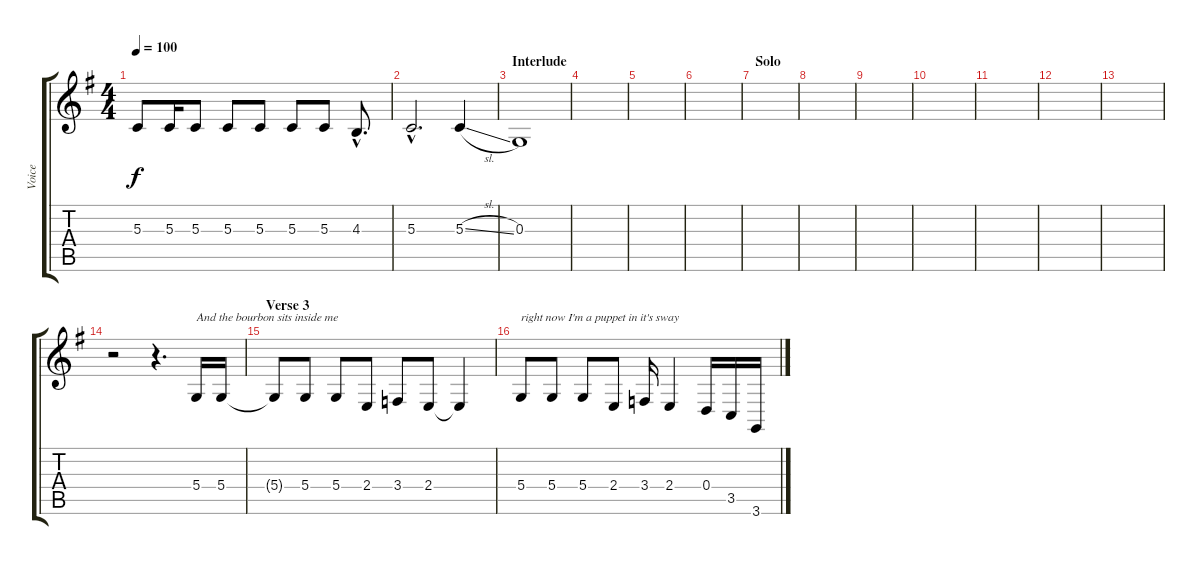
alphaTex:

\track ("Voice" "Voice") {instrument mutedtrumpet}
\staff {score tabs}
\tuning (E4 B3 G3 D3 A2 E2) {hide}
\ts (4 4)
\tempo 100
\clef g2
\ks g
5.3.8{dy f} 5.3.16 5.3.8 5.3.8 5.3.8 5.3.8 5.3.8 4.3{hac}.8{d} |
5.3{hac}.2{d} 5.3{sl}.4 |
\section ("" "Interlude")
0.3.1 |
|
|
|
\section ("" "Solo")
|
|
|
|
|
|
|
r.2 r.4{d} 5.4.16{txt "And the bourbon sits inside me"} 5.4.16 |
\section ("" "Verse 3")
5.4{t}.8 5.4.8 5.4.8 2.4.8 3.4.8 2.4.8 2.4{t}.4 |
5.4.8{txt "right now I'm a puppet in it's sway"} 5.4.8 5.4.8 2.4.8 3.4.16 2.4.4 0.4.16 3.5.16 3.6.16
